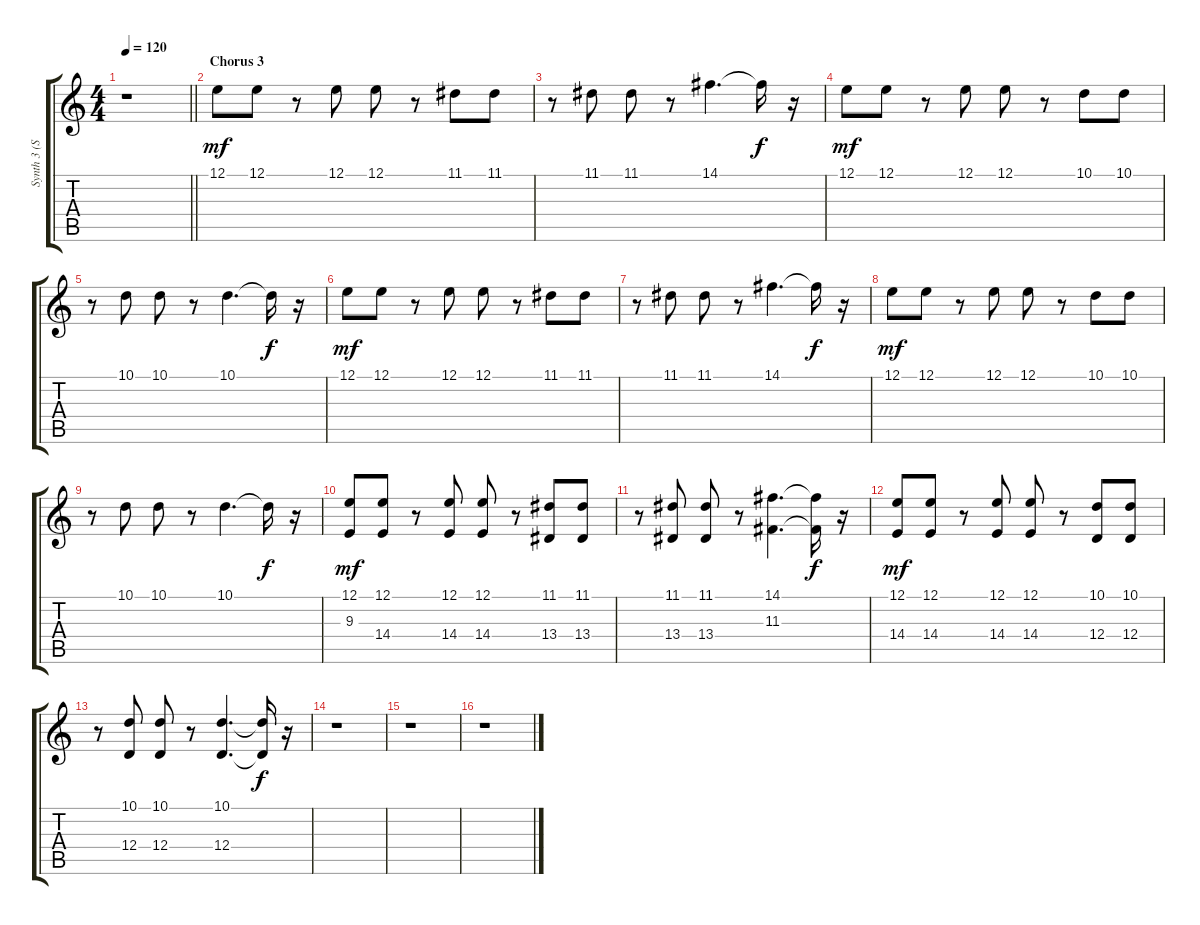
\track ("Synth 3 (Strings)" "Synth 3 (S") {instrument stringensemble1}
\staff {score tabs}
\tuning (E4 B3 G3 D3 A2 E2) {hide}
\ts (4 4)
\tempo 120
\clef g2
\barLineRight lightlight
\ks c
r.1{dy f} |
\section ("" "Chorus 3")
12.1.8{dy mf volume 8} 12.1.8 r.8 12.1.8 12.1.8 r.8 11.1.8 11.1.8 |
r.8 11.1.8 11.1.8 r.8 14.1.4{d} 14.1{t}.16{dy f} r.16 |
12.1.8{dy mf} 12.1.8 r.8 12.1.8 12.1.8 r.8 10.1.8 10.1.8 |
r.8 10.1.8 10.1.8 r.8 10.1.4{d} 10.1{t}.16{dy f} r.16 |
12.1.8{dy mf} 12.1.8 r.8 12.1.8 12.1.8 r.8 11.1.8 11.1.8 |
r.8 11.1.8 11.1.8 r.8 14.1.4{d} 14.1{t}.16{dy f} r.16 |
12.1.8{dy mf} 12.1.8 r.8 12.1.8 12.1.8 r.8 10.1.8 10.1.8 |
r.8 10.1.8 10.1.8 r.8 10.1.4{d} 10.1{t}.16{dy f} r.16 |
(12.1 9.3).8{dy mf} (12.1 14.4).8 r.8 (12.1 14.4).8 (12.1 14.4).8 r.8 (11.1 13.4).8 (11.1 13.4).8 |
r.8 (11.1 13.4).8 (11.1 13.4).8 r.8 (14.1 11.3).4{d} (14.1{t} 11.3{t}).16{dy f} r.16 |
(12.1 14.4).8{dy mf} (12.1 14.4).8 r.8 (12.1 14.4).8 (12.1 14.4).8 r.8 (10.1 12.4).8 (10.1 12.4).8 |
r.8 (10.1 12.4).8 (10.1 12.4).8 r.8 (10.1 12.4).4{d} (10.1{t} 12.4{t}).16{dy f} r.16 |
r.1 |
r.1 |
r.1
